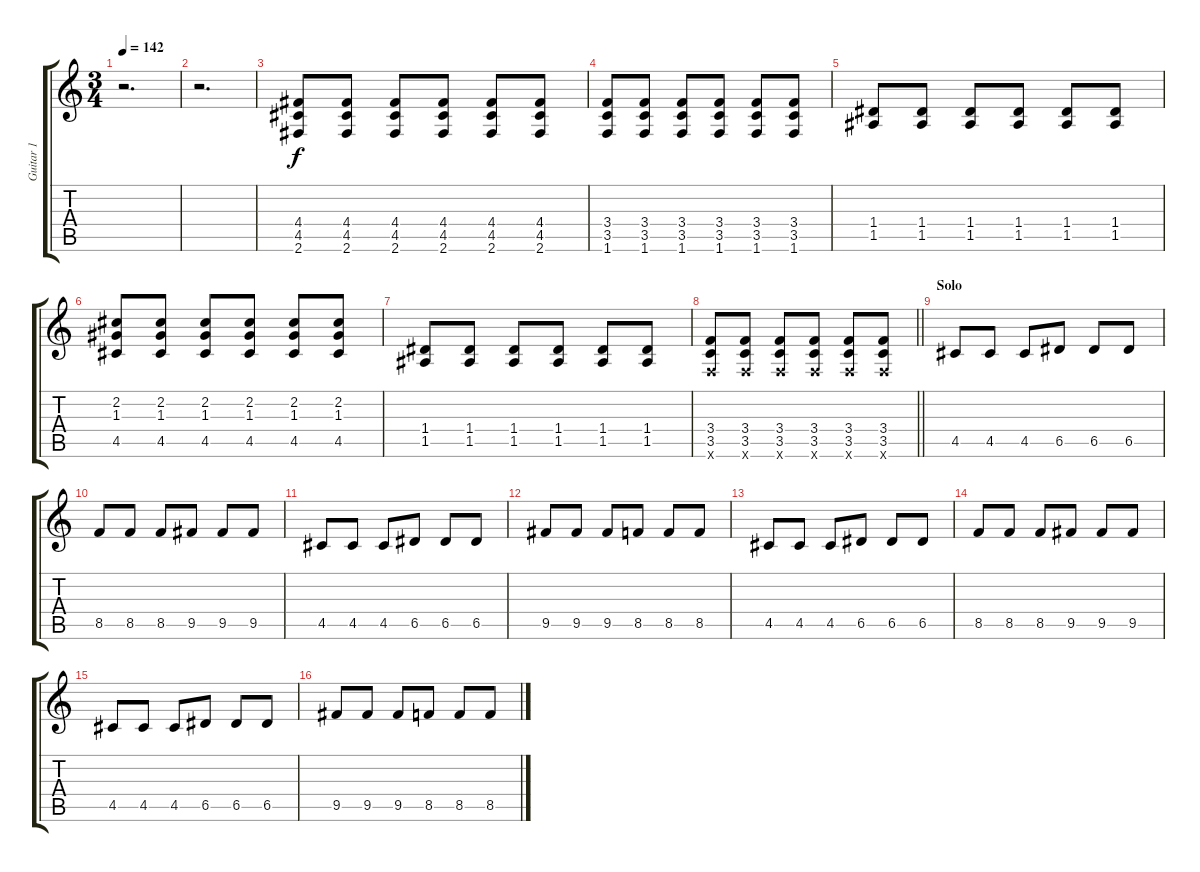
\track ("Guitar 1" "Guitar 1") {instrument distortionguitar}
\staff {score tabs}
\tuning (E4 B3 G3 D3 A2 E2) {hide}
\ts (3 4)
\tempo 142
\clef g2
\ks c
r.2{d dy f} |
r.2{d} |
(4.4 4.5 2.6).8 (4.4 4.5 2.6).8 (4.4 4.5 2.6).8 (4.4 4.5 2.6).8 (4.4 4.5 2.6).8 (4.4 4.5 2.6).8 |
(3.4 3.5 1.6).8 (3.4 3.5 1.6).8 (3.4 3.5 1.6).8 (3.4 3.5 1.6).8 (3.4 3.5 1.6).8 (3.4 3.5 1.6).8 |
(1.4 1.5).8 (1.4 1.5).8 (1.4 1.5).8 (1.4 1.5).8 (1.4 1.5).8 (1.4 1.5).8 |
(2.2 1.3 4.5).8 (2.2 1.3 4.5).8 (2.2 1.3 4.5).8 (2.2 1.3 4.5).8 (2.2 1.3 4.5).8 (2.2 1.3 4.5).8 |
(1.4 1.5).8 (1.4 1.5).8 (1.4 1.5).8 (1.4 1.5).8 (1.4 1.5).8 (1.4 1.5).8 |
\barLineRight lightlight
(3.4 3.5 1.6{x}).8 (3.4 3.5 1.6{x}).8 (3.4 3.5 1.6{x}).8 (3.4 3.5 1.6{x}).8 (3.4 3.5 1.6{x}).8 (3.4 3.5 1.6{x}).8 |
\section ("" "Solo")
4.5.8 4.5.8 4.5.8 6.5.8 6.5.8 6.5.8 |
8.5.8 8.5.8 8.5.8 9.5.8 9.5.8 9.5.8 |
4.5.8 4.5.8 4.5.8 6.5.8 6.5.8 6.5.8 |
9.5.8 9.5.8 9.5.8 8.5.8 8.5.8 8.5.8 |
4.5.8 4.5.8 4.5.8 6.5.8 6.5.8 6.5.8 |
8.5.8 8.5.8 8.5.8 9.5.8 9.5.8 9.5.8 |
4.5.8 4.5.8 4.5.8 6.5.8 6.5.8 6.5.8 |
9.5.8 9.5.8 9.5.8 8.5.8 8.5.8 8.5.8
